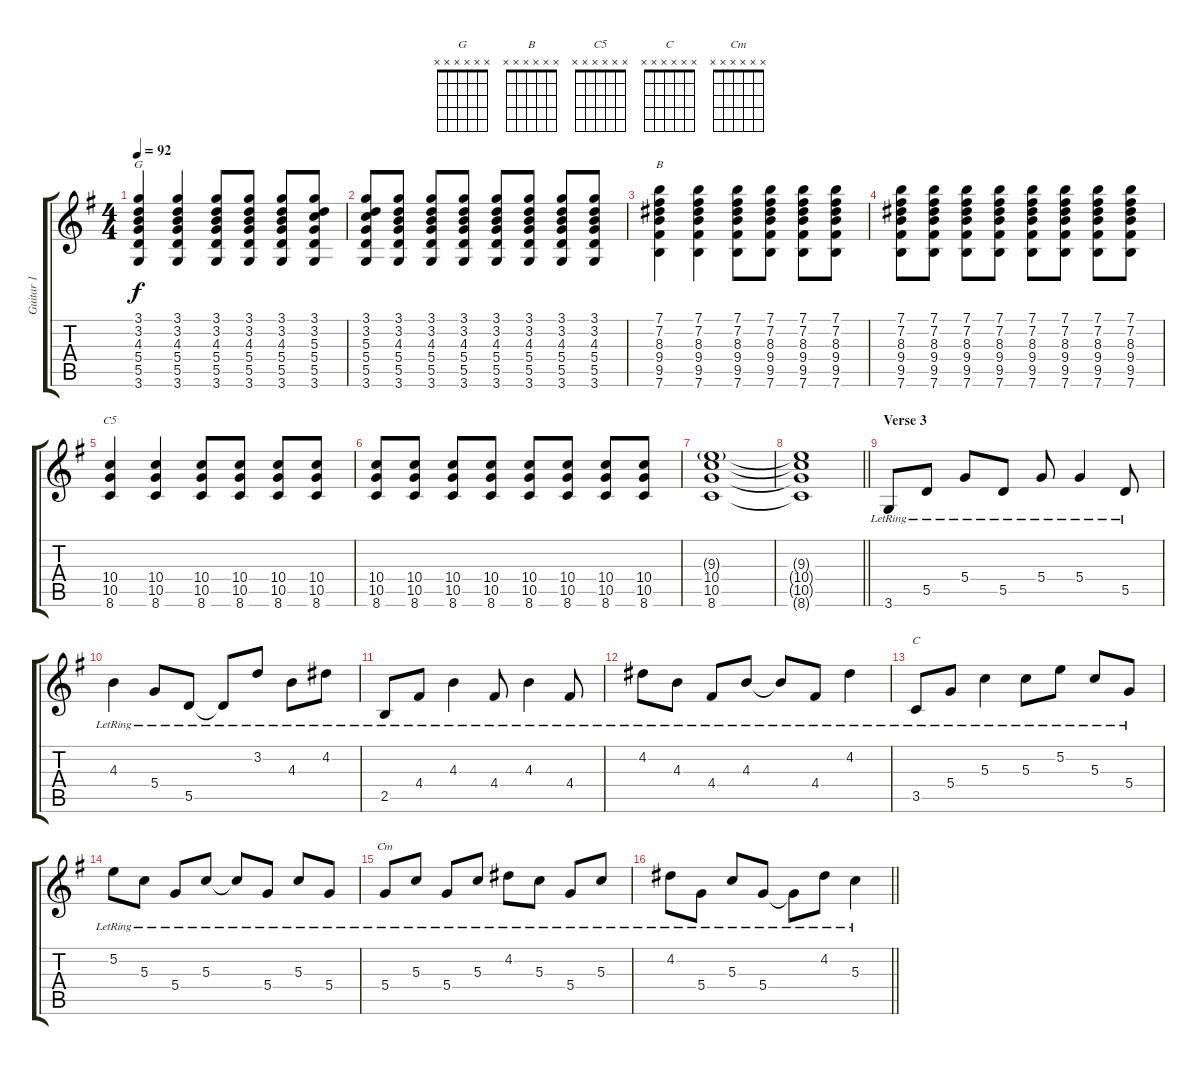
\track ("Guitar 1" "Guitar 1") {instrument electricguitarjazz}
\staff {score tabs}
\tuning (E4 B3 G3 D3 A2 E2) {hide}
\chord ("G" x x x x x x)
\chord ("B" x x x x x x)
\chord ("C5" x x x x x x)
\chord ("C" x x x x x x)
\chord ("Cm" x x x x x x)
\ts (4 4)
\tempo 92
\clef g2
\ks g
(3.1 3.2 4.3 5.4 5.5 3.6).4{ch "G" dy f} (3.1 3.2 4.3 5.4 5.5 3.6).4 (3.1 3.2 4.3 5.4 5.5 3.6).8 (3.1 3.2 4.3 5.4 5.5 3.6).8 (3.1 3.2 4.3 5.4 5.5 3.6).8 (3.1 3.2 5.3 5.4 5.5 3.6).8 |
(3.1 3.2 5.3 5.4 5.5 3.6).8 (3.1 3.2 4.3 5.4 5.5 3.6).8 (3.1 3.2 4.3 5.4 5.5 3.6).8 (3.1 3.2 4.3 5.4 5.5 3.6).8 (3.1 3.2 4.3 5.4 5.5 3.6).8 (3.1 3.2 4.3 5.4 5.5 3.6).8 (3.1 3.2 4.3 5.4 5.5 3.6).8 (3.1 3.2 4.3 5.4 5.5 3.6).8 |
(7.1 7.2 8.3 9.4 9.5 7.6).4{ch "B"} (7.1 7.2 8.3 9.4 9.5 7.6).4 (7.1 7.2 8.3 9.4 9.5 7.6).8 (7.1 7.2 8.3 9.4 9.5 7.6).8 (7.1 7.2 8.3 9.4 9.5 7.6).8 (7.1 7.2 8.3 9.4 9.5 7.6).8 |
(7.1 7.2 8.3 9.4 9.5 7.6).8 (7.1 7.2 8.3 9.4 9.5 7.6).8 (7.1 7.2 8.3 9.4 9.5 7.6).8 (7.1 7.2 8.3 9.4 9.5 7.6).8 (7.1 7.2 8.3 9.4 9.5 7.6).8 (7.1 7.2 8.3 9.4 9.5 7.6).8 (7.1 7.2 8.3 9.4 9.5 7.6).8 (7.1 7.2 8.3 9.4 9.5 7.6).8 |
(10.4 10.5 8.6).4{ch "C5"} (10.4 10.5 8.6).4 (10.4 10.5 8.6).8 (10.4 10.5 8.6).8 (10.4 10.5 8.6).8 (10.4 10.5 8.6).8 |
(10.4 10.5 8.6).8 (10.4 10.5 8.6).8 (10.4 10.5 8.6).8 (10.4 10.5 8.6).8 (10.4 10.5 8.6).8 (10.4 10.5 8.6).8 (10.4 10.5 8.6).8 (10.4 10.5 8.6).8 |
(9.3{g} 10.4 10.5 8.6).1 |
\barLineRight lightlight
(9.3{t} 10.4{t} 10.5{t} 8.6{t}).1 |
\section ("" "Verse 3")
3.6{lr}.8 5.5{lr}.8 5.4{lr}.8 5.5{lr}.8 5.4{lr}.8 5.4{lr}.4 5.5{lr}.8 |
4.3{lr}.4 5.4{lr}.8 5.5{lr}.8 5.5{lr t}.8 3.2{lr}.8 4.3{lr}.8 4.2{lr}.8 |
2.5{lr}.8 4.4{lr}.8 4.3{lr}.4 4.4{lr}.8 4.3{lr}.4 4.4{lr}.8 |
4.2{lr}.8 4.3{lr}.8 4.4{lr}.8 4.3{lr}.8 4.3{lr t}.8 4.4{lr}.8 4.2{lr}.4 |
3.5{lr}.8{ch "C"} 5.4{lr}.8 5.3{lr}.4 5.3{lr}.8 5.2{lr}.8 5.3{lr}.8 5.4{lr}.8 |
5.2{lr}.8 5.3{lr}.8 5.4{lr}.8 5.3{lr}.8 5.3{lr t}.8 5.4{lr}.8 5.3{lr}.8 5.4{lr}.8 |
5.4{lr}.8{ch "Cm"} 5.3{lr}.8 5.4{lr}.8 5.3{lr}.8 4.2{lr}.8 5.3{lr}.8 5.4{lr}.8 5.3{lr}.8 |
\barLineRight lightlight
4.2{lr}.8 5.4{lr}.8 5.3{lr}.8 5.4{lr}.8 5.4{lr t}.8 4.2{lr}.8 5.3{lr}.4
